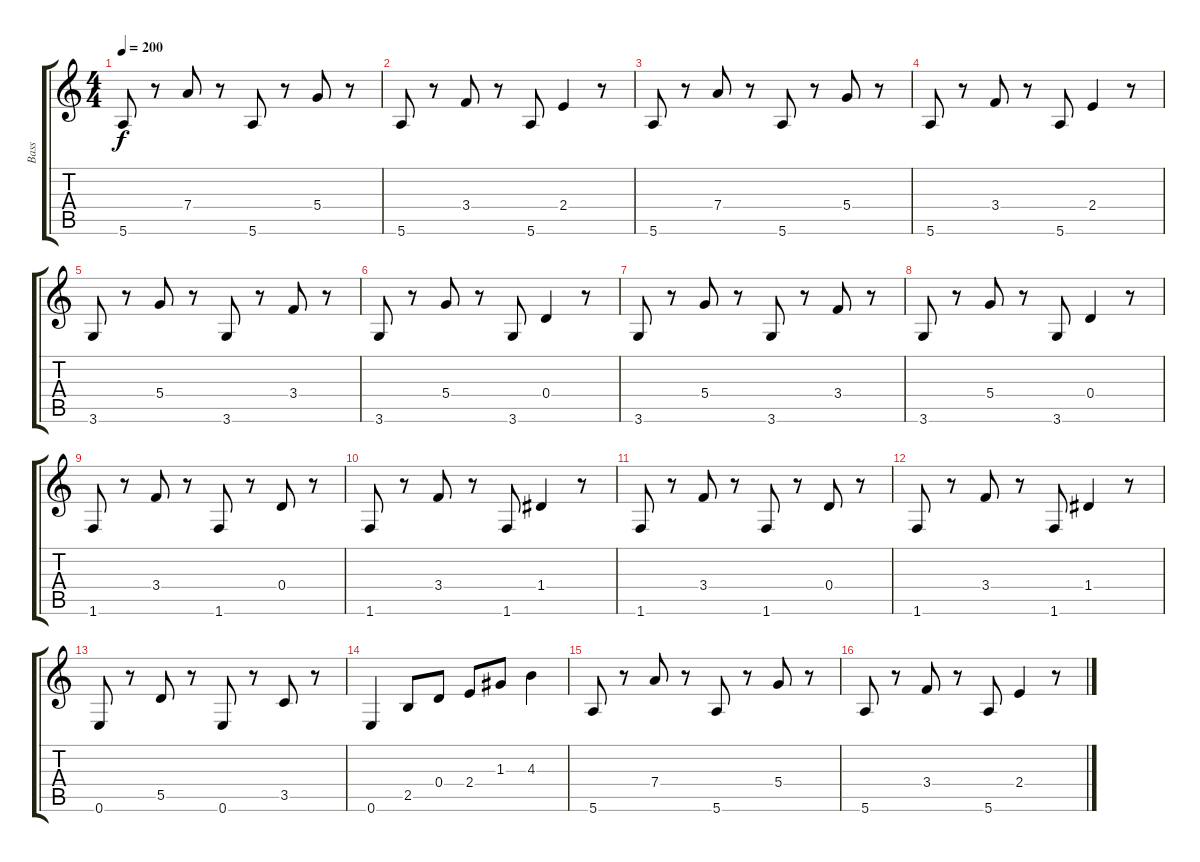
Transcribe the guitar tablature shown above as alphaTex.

\track ("Bass" "Bass") {instrument electricbassfinger}
\staff {score tabs}
\tuning (E4 B3 G3 D3 A2 E2) {hide}
\ts (4 4)
\tempo 200
\clef g2
\ks c
5.6.8{dy f} r.8 7.4.8 r.8 5.6.8 r.8 5.4.8 r.8 |
5.6.8 r.8 3.4.8 r.8 5.6.8 2.4.4 r.8 |
5.6.8 r.8 7.4.8 r.8 5.6.8 r.8 5.4.8 r.8 |
5.6.8 r.8 3.4.8 r.8 5.6.8 2.4.4 r.8 |
3.6.8 r.8 5.4.8 r.8 3.6.8 r.8 3.4.8 r.8 |
3.6.8 r.8 5.4.8 r.8 3.6.8 0.4.4 r.8 |
3.6.8 r.8 5.4.8 r.8 3.6.8 r.8 3.4.8 r.8 |
3.6.8 r.8 5.4.8 r.8 3.6.8 0.4.4 r.8 |
1.6.8 r.8 3.4.8 r.8 1.6.8 r.8 0.4.8 r.8 |
1.6.8 r.8 3.4.8 r.8 1.6.8 1.4.4 r.8 |
1.6.8 r.8 3.4.8 r.8 1.6.8 r.8 0.4.8 r.8 |
1.6.8 r.8 3.4.8 r.8 1.6.8 1.4.4 r.8 |
0.6.8 r.8 5.5.8 r.8 0.6.8 r.8 3.5.8 r.8 |
0.6.4 2.5.8 0.4.8 2.4.8 1.3.8 4.3.4 |
5.6.8 r.8 7.4.8 r.8 5.6.8 r.8 5.4.8 r.8 |
5.6.8 r.8 3.4.8 r.8 5.6.8 2.4.4 r.8
